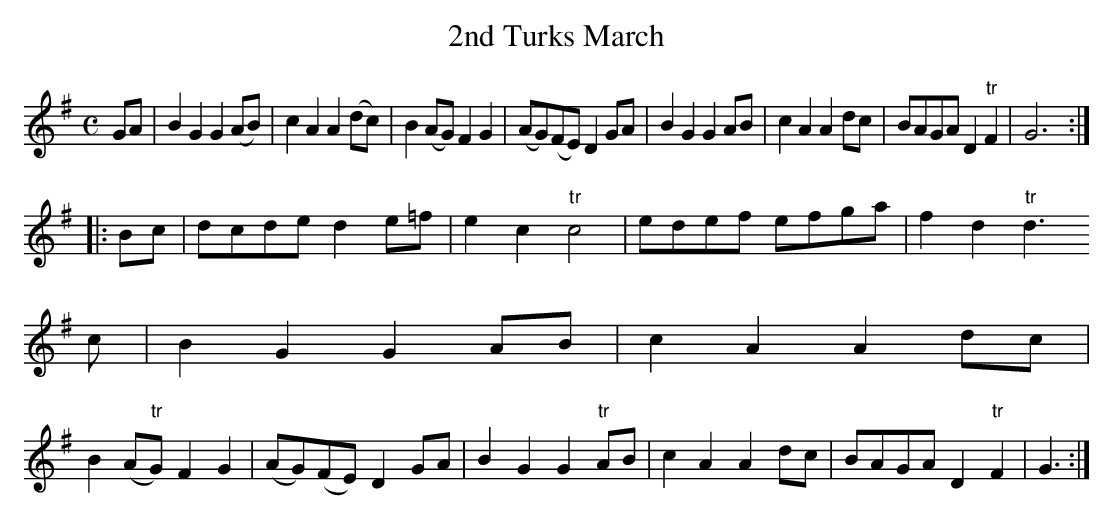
X:1
T:2nd Turks March
M:C
K:G
GA|\
B2G2 G2(AB)| c2A2 A2(dc)| \
B2(AG) F2G2| (AG)(FE) D2GA|\
B2G2 G2AB| c2A2 A2dc| BAGA D2"tr"F2| G6:|
|:Bc|\
dcde d2e=f| e2c2 "tr"c4| edef efga| f2d2 "tr"d3
c| B2G2 G2AB| c2A2 A2dc|
B2(A"tr"G) F2G2| (AG)(FE) D2GA| \
B2G2 G2"tr"AB| c2A2A2 dc| BAGA D2"tr"F2| G3 :|
